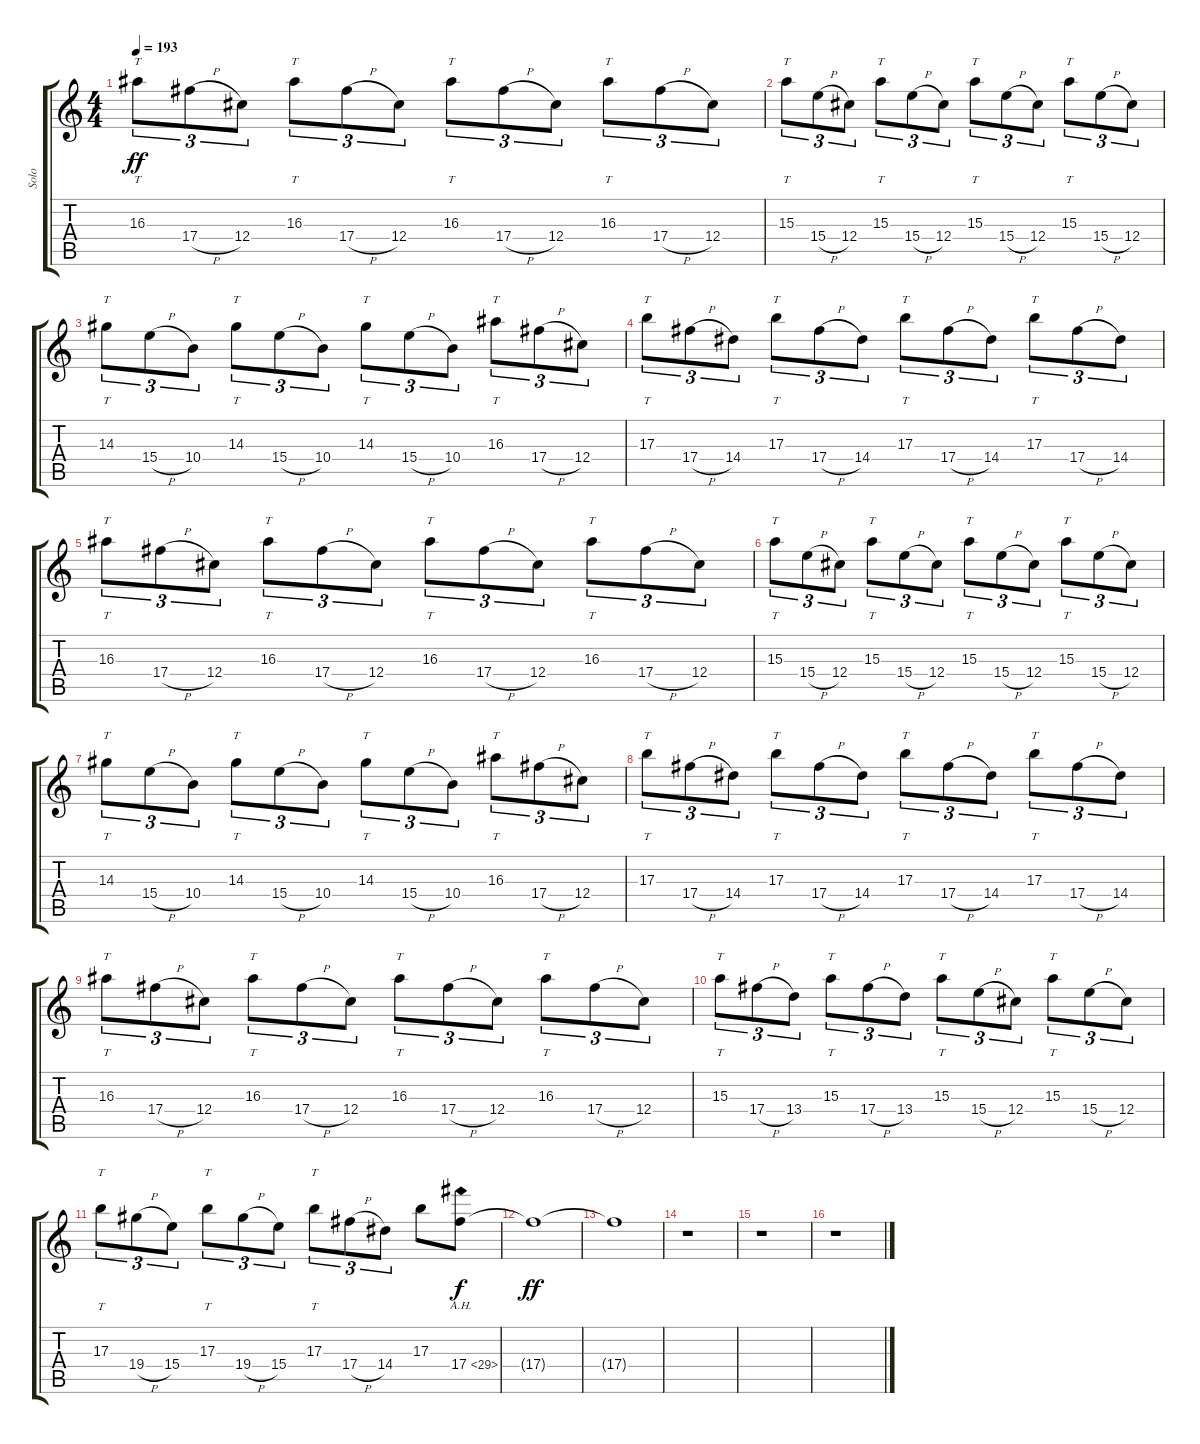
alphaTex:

\track ("Solo" "Solo") {instrument distortionguitar}
\staff {score tabs}
\tuning (Eb4 Bb3 Gb3 Db3 Ab2 Eb2) {hide}
\ts (4 4)
\tempo 193
\clef g2
\ks c
16.3.8{tt tu (3 2) dy ff} 17.4{h}.8{tu (3 2)} 12.4.8{tu (3 2)} 16.3.8{tt tu (3 2)} 17.4{h}.8{tu (3 2)} 12.4.8{tu (3 2)} 16.3.8{tt tu (3 2)} 17.4{h}.8{tu (3 2)} 12.4.8{tu (3 2)} 16.3.8{tt tu (3 2)} 17.4{h}.8{tu (3 2)} 12.4.8{tu (3 2)} |
15.3.8{tt tu (3 2)} 15.4{h}.8{tu (3 2)} 12.4.8{tu (3 2)} 15.3.8{tt tu (3 2)} 15.4{h}.8{tu (3 2)} 12.4.8{tu (3 2)} 15.3.8{tt tu (3 2)} 15.4{h}.8{tu (3 2)} 12.4.8{tu (3 2)} 15.3.8{tt tu (3 2)} 15.4{h}.8{tu (3 2)} 12.4.8{tu (3 2)} |
14.3.8{tt tu (3 2)} 15.4{h}.8{tu (3 2)} 10.4.8{tu (3 2)} 14.3.8{tt tu (3 2)} 15.4{h}.8{tu (3 2)} 10.4.8{tu (3 2)} 14.3.8{tt tu (3 2)} 15.4{h}.8{tu (3 2)} 10.4.8{tu (3 2)} 16.3.8{tt tu (3 2)} 17.4{h}.8{tu (3 2)} 12.4.8{tu (3 2)} |
17.3.8{tt tu (3 2)} 17.4{h}.8{tu (3 2)} 14.4.8{tu (3 2)} 17.3.8{tt tu (3 2)} 17.4{h}.8{tu (3 2)} 14.4.8{tu (3 2)} 17.3.8{tt tu (3 2)} 17.4{h}.8{tu (3 2)} 14.4.8{tu (3 2)} 17.3.8{tt tu (3 2)} 17.4{h}.8{tu (3 2)} 14.4.8{tu (3 2)} |
16.3.8{tt tu (3 2)} 17.4{h}.8{tu (3 2)} 12.4.8{tu (3 2)} 16.3.8{tt tu (3 2)} 17.4{h}.8{tu (3 2)} 12.4.8{tu (3 2)} 16.3.8{tt tu (3 2)} 17.4{h}.8{tu (3 2)} 12.4.8{tu (3 2)} 16.3.8{tt tu (3 2)} 17.4{h}.8{tu (3 2)} 12.4.8{tu (3 2)} |
15.3.8{tt tu (3 2)} 15.4{h}.8{tu (3 2)} 12.4.8{tu (3 2)} 15.3.8{tt tu (3 2)} 15.4{h}.8{tu (3 2)} 12.4.8{tu (3 2)} 15.3.8{tt tu (3 2)} 15.4{h}.8{tu (3 2)} 12.4.8{tu (3 2)} 15.3.8{tt tu (3 2)} 15.4{h}.8{tu (3 2)} 12.4.8{tu (3 2)} |
14.3.8{tt tu (3 2)} 15.4{h}.8{tu (3 2)} 10.4.8{tu (3 2)} 14.3.8{tt tu (3 2)} 15.4{h}.8{tu (3 2)} 10.4.8{tu (3 2)} 14.3.8{tt tu (3 2)} 15.4{h}.8{tu (3 2)} 10.4.8{tu (3 2)} 16.3.8{tt tu (3 2)} 17.4{h}.8{tu (3 2)} 12.4.8{tu (3 2)} |
17.3.8{tt tu (3 2)} 17.4{h}.8{tu (3 2)} 14.4.8{tu (3 2)} 17.3.8{tt tu (3 2)} 17.4{h}.8{tu (3 2)} 14.4.8{tu (3 2)} 17.3.8{tt tu (3 2)} 17.4{h}.8{tu (3 2)} 14.4.8{tu (3 2)} 17.3.8{tt tu (3 2)} 17.4{h}.8{tu (3 2)} 14.4.8{tu (3 2)} |
16.3.8{tt tu (3 2)} 17.4{h}.8{tu (3 2)} 12.4.8{tu (3 2)} 16.3.8{tt tu (3 2)} 17.4{h}.8{tu (3 2)} 12.4.8{tu (3 2)} 16.3.8{tt tu (3 2)} 17.4{h}.8{tu (3 2)} 12.4.8{tu (3 2)} 16.3.8{tt tu (3 2)} 17.4{h}.8{tu (3 2)} 12.4.8{tu (3 2)} |
15.3.8{tt tu (3 2)} 17.4{h}.8{tu (3 2)} 13.4.8{tu (3 2)} 15.3.8{tt tu (3 2)} 17.4{h}.8{tu (3 2)} 13.4.8{tu (3 2)} 15.3.8{tt tu (3 2)} 15.4{h}.8{tu (3 2)} 12.4.8{tu (3 2)} 15.3.8{tt tu (3 2)} 15.4{h}.8{tu (3 2)} 12.4.8{tu (3 2)} |
17.3.8{tt tu (3 2)} 19.4{h}.8{tu (3 2)} 15.4.8{tu (3 2)} 17.3.8{tt tu (3 2)} 19.4{h}.8{tu (3 2)} 15.4.8{tu (3 2)} 17.3.8{tt tu (3 2)} 17.4{h}.8{tu (3 2)} 14.4.8{tu (3 2)} 17.3.8 17.4{ah 12}.8{dy f volume 12} |
17.4{t}.1{dy ff volume 8} |
17.4{t}.1{volume 5} |
r.1 |
r.1 |
r.1
